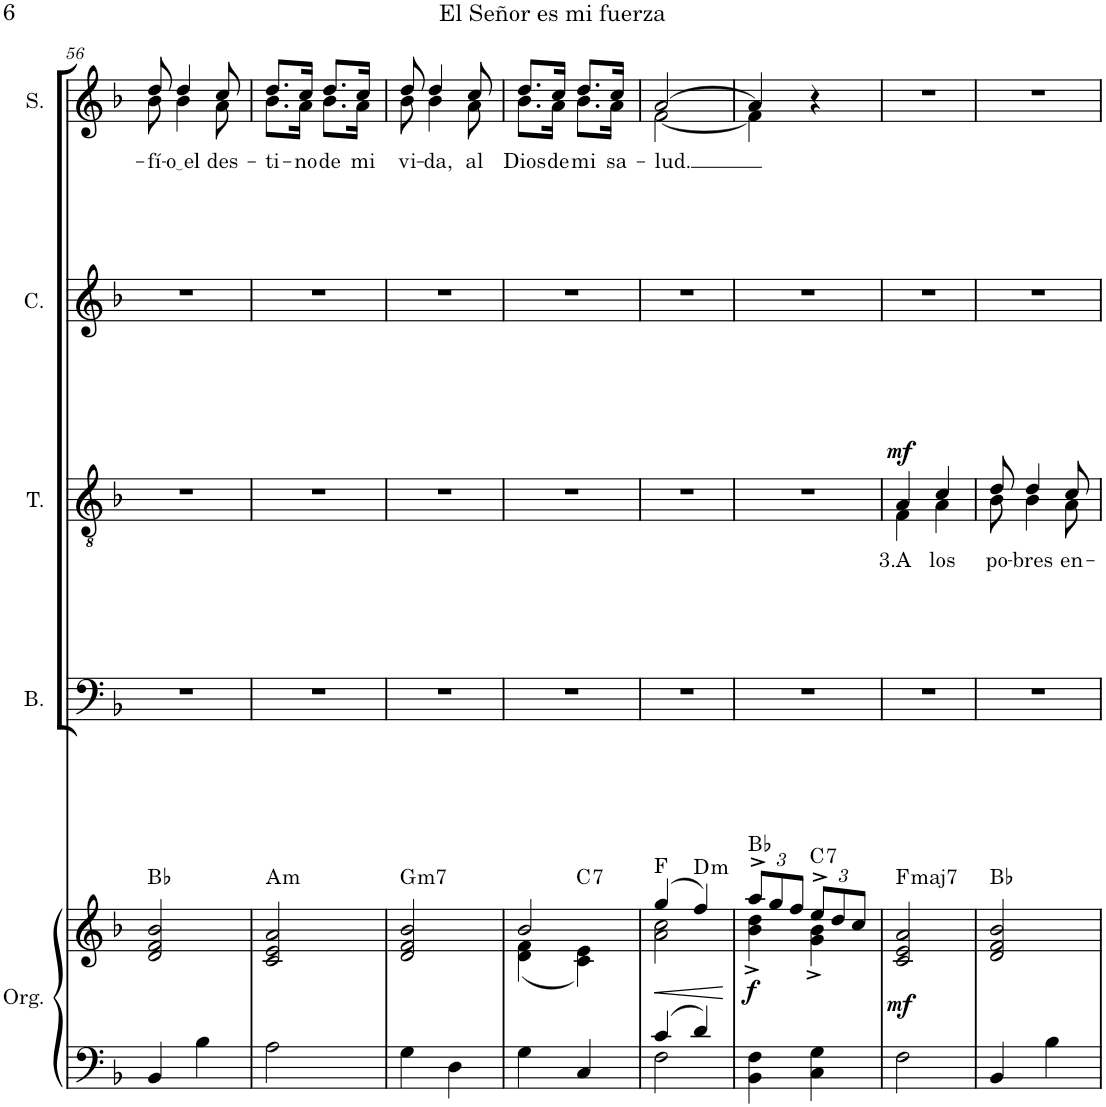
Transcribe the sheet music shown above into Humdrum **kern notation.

**kern	**kern	**dynam	**harte	**kern	**kern	**text	**dynam	**kern	**kern	**text
*part5	*part5	*part5	*part5	*part4	*part3	*part3	*part3	*part2	*part1	*part1
*staff6	*staff5	*staff5/6	*	*staff4	*staff3	*staff3	*staff3	*staff2	*staff1	*staff1
*I"Órgano	*	*	*	*I"Bajo	*I"Tenor	*	*	*I"Contralto	*I"Soprano	*
*	*	*	*	*I'B.	*I'T.	*	*	*I'C.	*I'S.	*
!!LO:PB:g=z
*clefF4	*clefG2	*	*	*clefF4	*clefGv2	*	*	*clefG2	*clefG2	*
*k[b-]	*k[b-]	*	*	*k[b-]	*k[b-]	*	*	*k[b-]	*k[b-]	*
*M2/4	*M2/4	*	*	*M2/4	*M2/4	*	*	*M2/4	*M2/4	*
=56	=56	=56	=56	=56	=56	=56	=56	=56	=56	=56
!	!	!	!	!	!	!	!	!	!	!LO:LY:b
*	*	*	*	*	*	*	*	*	*^	*
4BB-/	2d/ 2f/ 2b-/	.	Bb:maj	2r	2r	.	.	2r	8dd/	8b-\	-fí-
!	!	!	!	!	!	!	!	!	!	!	!LO:LY:b
.	.	.	.	.	.	.	.	.	4dd/	4b-\	o el
4B-\	.	.	.	.	.	.	.	.	.	.	.
!	!	!	!	!	!	!	!	!	!	!	!LO:LY:b
.	.	.	.	.	.	.	.	.	8cc/	8a\	des-
=57	=57	=57	=57	=57	=57	=57	=57	=57	=57	=57	=57
!	!	!	!LO:H:kt=m	!	!	!	!	!	!	!	!LO:LY:b
2A\	2c/ 2e/ 2a/	.	A:min	2r	2r	.	.	2r	8.dd/L	8.b-\L	-ti-
!	!	!	!	!	!	!	!	!	!	!	!LO:LY:b
.	.	.	.	.	.	.	.	.	16cc/Jk	16a\Jk	-no
!	!	!	!	!	!	!	!	!	!	!	!LO:LY:b
.	.	.	.	.	.	.	.	.	8.dd/L	8.b-\L	de
!	!	!	!	!	!	!	!	!	!	!	!LO:LY:b
.	.	.	.	.	.	.	.	.	16cc/Jk	16a\Jk	mi
=58	=58	=58	=58	=58	=58	=58	=58	=58	=58	=58	=58
!	!	!	!LO:H:kt=m7	!	!	!	!	!	!	!	!LO:LY:b
4G\	2d/ 2f/ 2b-/	.	G:min7	2r	2r	.	.	2r	8dd/	8b-\	vi-
!	!	!	!	!	!	!	!	!	!	!	!LO:LY:b
.	.	.	.	.	.	.	.	.	4dd/	4b-\	-da,
4D\	.	.	.	.	.	.	.	.	.	.	.
!	!	!	!	!	!	!	!	!	!	!	!LO:LY:b
.	.	.	.	.	.	.	.	.	8cc/	8a\	al
=59	=59	=59	=59	=59	=59	=59	=59	=59	=59	=59	=59
*	*^	*	*	*	*	*	*	*	*	*	*
!	!	!	!	!	!	!	!	!	!	!	!	!LO:LY:b
4G\	2b-/	(4d\ 4f\	.	.	2r	2r	.	.	2r	8.dd/L	8.b-\L	Dios
!	!	!	!	!	!	!	!	!	!	!	!	!LO:LY:b
.	.	.	.	.	.	.	.	.	.	16cc/Jk	16a\Jk	de
!	!	!	!	!LO:H:kt=7	!	!	!	!	!	!	!	!LO:LY:b
4C/	.	4c\ 4e\)	.	C:7	.	.	.	.	.	8.dd/L	8.b-\L	mi
!	!	!	!	!	!	!	!	!	!	!	!	!LO:LY:b
.	.	.	.	.	.	.	.	.	.	16cc/Jk	16a\Jk	sa-
=60	=60	=60	=60	=60	=60	=60	=60	=60	=60	=60	=60	=60
*^	*	*	*	*	*	*	*	*	*	*	*	*
!	!	!	!	!LO:HP:b	!	!	!	!	!	!	!	!	!LO:LY:b
4c/	2F\	(4gg/	2a\ 2cc\	<	F:maj	2r	2r	.	.	2r	[2a/	[2f\	-lud.
!	!	!	!	!	!LO:H:kt=m	!	!	!	!	!	!	!	!
4d/	.	4ff/)	.	.	D:min	.	.	.	.	.	.	.	.
*v	*v	*	*	*	*	*	*	*	*	*	*v	*v	*
*	*v	*v	*	*	*	*	*	*	*	*	*
.	.	[	.	.	.	.	.	.	.	.
=61	=61	=61	=61	=61	=61	=61	=61	=61	=61	=61
*	*Xbrackettup	*	*	*	*	*	*	*	*	*
*	*^	*	*	*	*	*	*	*	*^	*
!	!	!	!LO:DY:b	!	!	!	!	!	!	!	!	!
4BB-\ 4F\	12aa^/L	4b-\^ 4dd\^	f	Bb:maj	2r	2r	.	.	2r	4a/]	4f\]	.
.	12gg/	.	.	.	.	.	.	.	.	.	.	.
.	12ff/J	.	.	.	.	.	.	.	.	.	.	.
!	!	!	!	!LO:H:kt=7	!	!	!	!	!	!	!	!
4C\ 4G\	12ee^/L	4g\^ 4b-\^	.	C:7	.	.	.	.	.	4r	4ryy	.
.	12dd/	.	.	.	.	.	.	.	.	.	.	.
.	12cc/J	.	.	.	.	.	.	.	.	.	.	.
*	*v	*v	*	*	*	*	*	*	*	*v	*v	*
=62	=62	=62	=62	=62	=62	=62	=62	=62	=62	=62
!	!	!LO:DY:b	!LO:H:kt=maj7	!	!	!LO:LY:b	!LO:DY:a	!	!	!
*	*	*	*	*	*^	*	*	*	*	*
2F\	2c/ 2e/ 2a/	mf	F:maj7	2r	4A/	4F\	3.A	mf	2r	2r	.
!	!	!	!	!	!	!	!LO:LY:b	!	!	!	!
.	.	.	.	.	4c/	4A\	los	.	.	.	.
=63	=63	=63	=63	=63	=63	=63	=63	=63	=63	=63	=63
!	!	!	!	!	!	!	!LO:LY:b	!	!	!	!
4BB-/	2d/ 2f/ 2b-/	.	Bb:maj	2r	8d/	8B-\	po-	.	2r	2r	.
!	!	!	!	!	!	!	!LO:LY:b	!	!	!	!
.	.	.	.	.	4d/	4B-\	-bres	.	.	.	.
4B-\	.	.	.	.	.	.	.	.	.	.	.
!	!	!	!	!	!	!	!LO:LY:b	!	!	!	!
.	.	.	.	.	8c/	8A\	en-	.	.	.	.
*	*	*	*	*	*v	*v	*	*	*	*	*
=	=	=	=	=	=	=	=	=	=	=
*-	*-	*-	*-	*-	*-	*-	*-	*-	*-	*-
